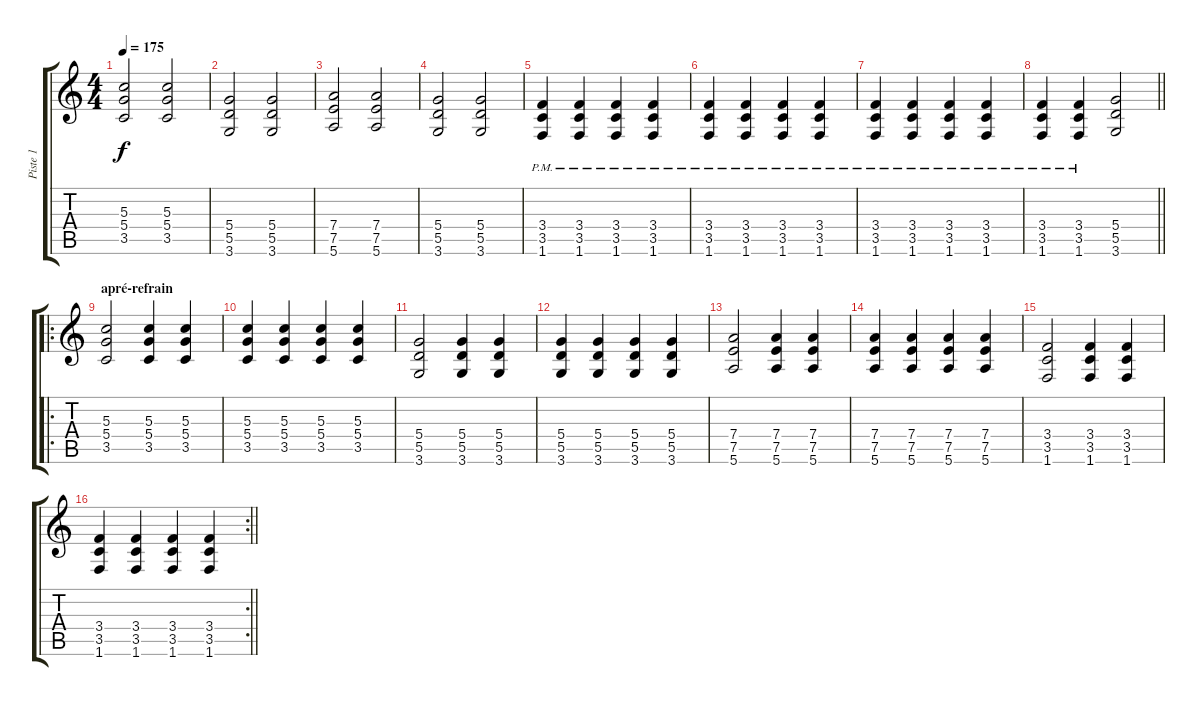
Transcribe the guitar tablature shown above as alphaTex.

\track ("Piste 1" "Piste 1") {instrument distortionguitar}
\staff {score tabs}
\tuning (E4 B3 G3 D3 A2 E2) {hide}
\ts (4 4)
\tempo 175
\clef g2
\ks c
(5.3 5.4 3.5).2{dy f} (5.3 5.4 3.5).2 |
(5.4 5.5 3.6).2 (5.4 5.5 3.6).2 |
(7.4 7.5 5.6).2 (7.4 7.5 5.6).2 |
(5.4 5.5 3.6).2 (5.4 5.5 3.6).2 |
(3.4{pm} 3.5{pm} 1.6{pm}).4 (3.4{pm} 3.5{pm} 1.6{pm}).4 (3.4{pm} 3.5{pm} 1.6{pm}).4 (3.4{pm} 3.5{pm} 1.6{pm}).4 |
(3.4{pm} 3.5{pm} 1.6{pm}).4 (3.4{pm} 3.5{pm} 1.6{pm}).4 (3.4{pm} 3.5{pm} 1.6{pm}).4 (3.4{pm} 3.5{pm} 1.6{pm}).4 |
(3.4{pm} 3.5{pm} 1.6{pm}).4 (3.4{pm} 3.5{pm} 1.6{pm}).4 (3.4{pm} 3.5{pm} 1.6{pm}).4 (3.4{pm} 3.5{pm} 1.6{pm}).4 |
\barLineRight lightlight
(3.4{pm} 3.5{pm} 1.6{pm}).4 (3.4{pm} 3.5{pm} 1.6{pm}).4 (5.4 5.5 3.6).2 |
\ro
\section ("" "apré-refrain")
(5.3 5.4 3.5).2 (5.3 5.4 3.5).4 (5.3 5.4 3.5).4 |
(5.3 5.4 3.5).4 (5.3 5.4 3.5).4 (5.3 5.4 3.5).4 (5.3 5.4 3.5).4 |
(5.4 5.5 3.6).2 (5.4 5.5 3.6).4 (5.4 5.5 3.6).4 |
(5.4 5.5 3.6).4 (5.4 5.5 3.6).4 (5.4 5.5 3.6).4 (5.4 5.5 3.6).4 |
(7.4 7.5 5.6).2 (7.4 7.5 5.6).4 (7.4 7.5 5.6).4 |
(7.4 7.5 5.6).4 (7.4 7.5 5.6).4 (7.4 7.5 5.6).4 (7.4 7.5 5.6).4 |
(3.4 3.5 1.6).2 (3.4 3.5 1.6).4 (3.4 3.5 1.6).4 |
\rc 2
\barLineRight lightlight
(3.4 3.5 1.6).4 (3.4 3.5 1.6).4 (3.4 3.5 1.6).4 (3.4 3.5 1.6).4
